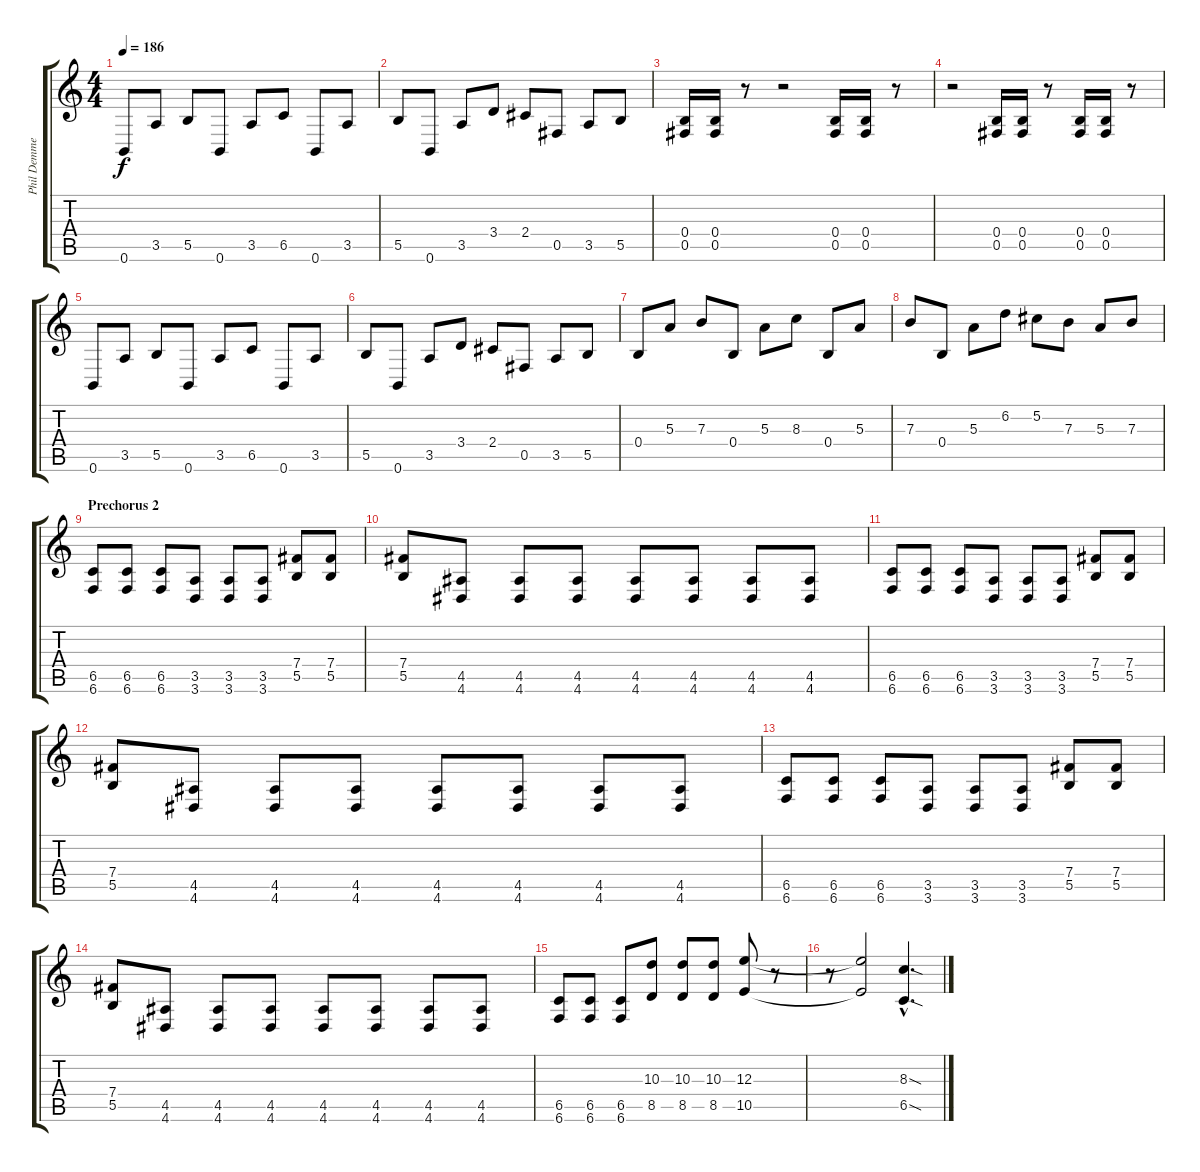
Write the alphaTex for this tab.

\track ("Phil Demmel" "Phil Demme") {instrument distortionguitar}
\staff {score tabs}
\tuning (Db4 Ab3 E3 B2 Gb2 B1) {hide}
\ts (4 4)
\tempo 186
\clef g2
\ks c
0.6.8{dy f} 3.5.8 5.5.8 0.6.8 3.5.8 6.5.8 0.6.8 3.5.8 |
5.5.8 0.6.8 3.5.8 3.4.8 2.4.8 0.5.8 3.5.8 5.5.8 |
(0.4 0.5).16 (0.4 0.5).16 r.8 r.2 (0.4 0.5).16 (0.4 0.5).16 r.8 |
r.2 (0.4 0.5).16 (0.4 0.5).16 r.8 (0.4 0.5).16 (0.4 0.5).16 r.8 |
0.6.8 3.5.8 5.5.8 0.6.8 3.5.8 6.5.8 0.6.8 3.5.8 |
5.5.8 0.6.8 3.5.8 3.4.8 2.4.8 0.5.8 3.5.8 5.5.8 |
0.4.8 5.3.8 7.3.8 0.4.8 5.3.8 8.3.8 0.4.8 5.3.8 |
7.3.8 0.4.8 5.3.8 6.2.8 5.2.8 7.3.8 5.3.8 7.3.8 |
\section ("" "Prechorus 2")
(6.5 6.6).8 (6.5 6.6).8 (6.5 6.6).8 (3.5 3.6).8 (3.5 3.6).8 (3.5 3.6).8 (7.4 5.5).8 (7.4 5.5).8 |
(7.4 5.5).8 (4.5 4.6).8 (4.5 4.6).8 (4.5 4.6).8 (4.5 4.6).8 (4.5 4.6).8 (4.5 4.6).8 (4.5 4.6).8 |
(6.5 6.6).8 (6.5 6.6).8 (6.5 6.6).8 (3.5 3.6).8 (3.5 3.6).8 (3.5 3.6).8 (7.4 5.5).8 (7.4 5.5).8 |
(7.4 5.5).8 (4.5 4.6).8 (4.5 4.6).8 (4.5 4.6).8 (4.5 4.6).8 (4.5 4.6).8 (4.5 4.6).8 (4.5 4.6).8 |
(6.5 6.6).8 (6.5 6.6).8 (6.5 6.6).8 (3.5 3.6).8 (3.5 3.6).8 (3.5 3.6).8 (7.4 5.5).8 (7.4 5.5).8 |
(7.4 5.5).8 (4.5 4.6).8 (4.5 4.6).8 (4.5 4.6).8 (4.5 4.6).8 (4.5 4.6).8 (4.5 4.6).8 (4.5 4.6).8 |
(6.5 6.6).8 (6.5 6.6).8 (6.5 6.6).8 (10.3 8.5).8 (10.3 8.5).8 (10.3 8.5).8 (12.3 10.5).8 r.8 |
r.8 (12.3{t} 10.5{t}).2 (8.3{sod hac} 6.5{sod hac}).4{d}
